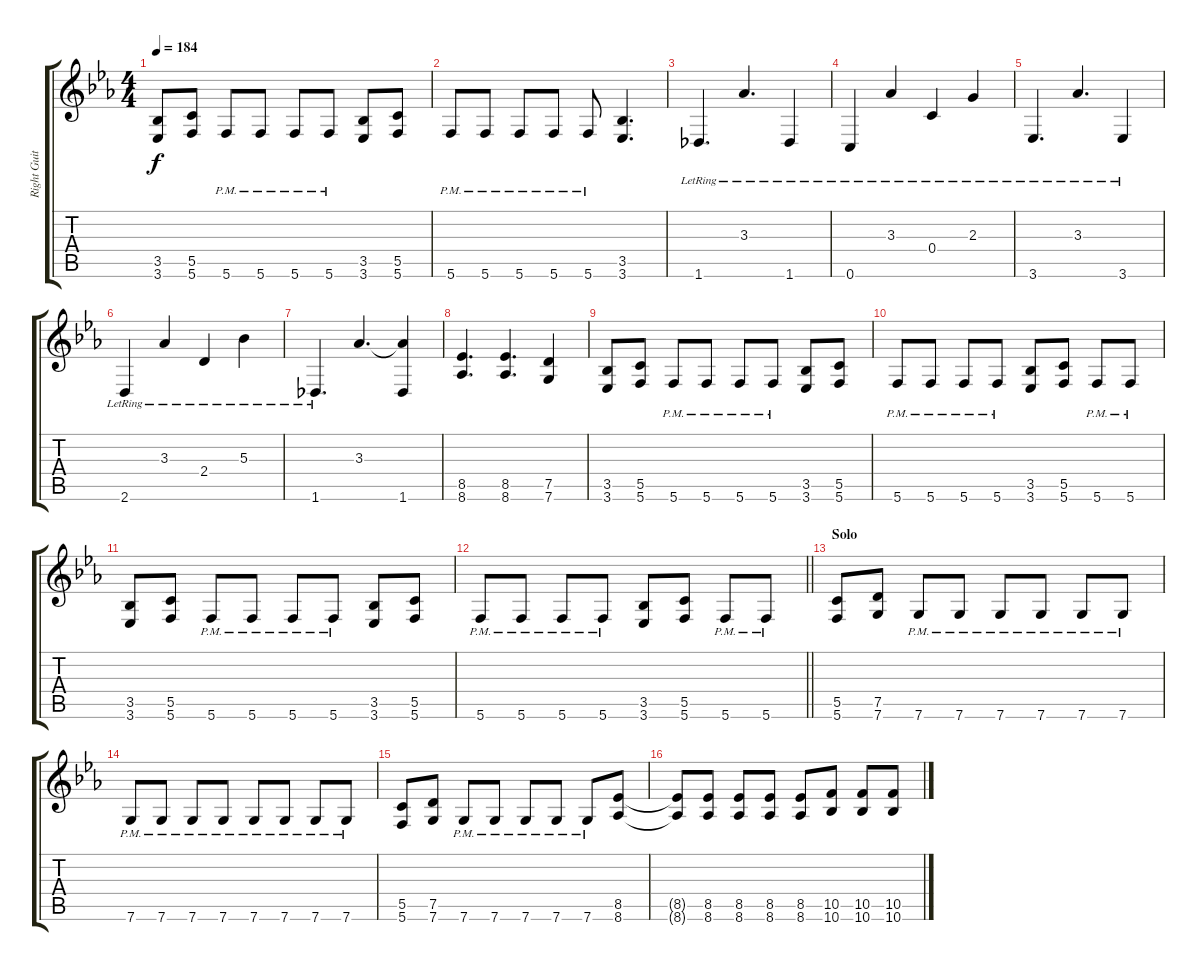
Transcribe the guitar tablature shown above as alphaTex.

\track ("Right Guitar" "Right Guit") {instrument distortionguitar}
\staff {score tabs}
\tuning (D4 A3 F3 C3 G2 C2) {hide}
\ts (4 4)
\tempo 184
\clef g2
\ks eb
(3.5 3.6).8{dy f} (5.5 5.6).8 5.6{pm}.8 5.6{pm}.8 5.6{pm}.8 5.6{pm}.8 (3.5 3.6).8 (5.5 5.6).8 |
5.6{pm}.8 5.6{pm}.8 5.6{pm}.8 5.6{pm}.8 5.6{pm}.8 (3.5 3.6).4{d} |
1.6{lr}.4{d} 3.3{lr}.4{d} 1.6{lr}.4 |
0.6{lr}.4 3.3{lr}.4 0.4{lr}.4 2.3{lr}.4 |
3.6{lr}.4{d} 3.3{lr}.4{d} 3.6{lr}.4 |
2.6{lr}.4 3.3{lr}.4 2.4{lr}.4 5.3{lr}.4 |
1.6{lr}.4{d} 3.3.4{d} (3.3{t} 1.6).4 |
(8.5 8.6).4{d} (8.5 8.6).4{d} (7.5 7.6).4 |
(3.5 3.6).8 (5.5 5.6).8 5.6{pm}.8 5.6{pm}.8 5.6{pm}.8 5.6{pm}.8 (3.5 3.6).8 (5.5 5.6).8 |
5.6{pm}.8 5.6{pm}.8 5.6{pm}.8 5.6{pm}.8 (3.5 3.6).8 (5.5 5.6).8 5.6{pm}.8 5.6{pm}.8 |
(3.5 3.6).8 (5.5 5.6).8 5.6{pm}.8 5.6{pm}.8 5.6{pm}.8 5.6{pm}.8 (3.5 3.6).8 (5.5 5.6).8 |
\barLineRight lightlight
5.6{pm}.8 5.6{pm}.8 5.6{pm}.8 5.6{pm}.8 (3.5 3.6).8 (5.5 5.6).8 5.6{pm}.8 5.6{pm}.8 |
\section ("" "Solo")
(5.5 5.6).8 (7.5 7.6).8 7.6{pm}.8 7.6{pm}.8 7.6{pm}.8 7.6{pm}.8 7.6{pm}.8 7.6{pm}.8 |
7.6{pm}.8 7.6{pm}.8 7.6{pm}.8 7.6{pm}.8 7.6{pm}.8 7.6{pm}.8 7.6{pm}.8 7.6{pm}.8 |
(5.5 5.6).8 (7.5 7.6).8 7.6{pm}.8 7.6{pm}.8 7.6{pm}.8 7.6{pm}.8 7.6{pm}.8 (8.5 8.6).8 |
(8.5{t} 8.6{t}).8 (8.5 8.6).8 (8.5 8.6).8 (8.5 8.6).8 (8.5 8.6).8 (10.5 10.6).8 (10.5 10.6).8 (10.5 10.6).8
